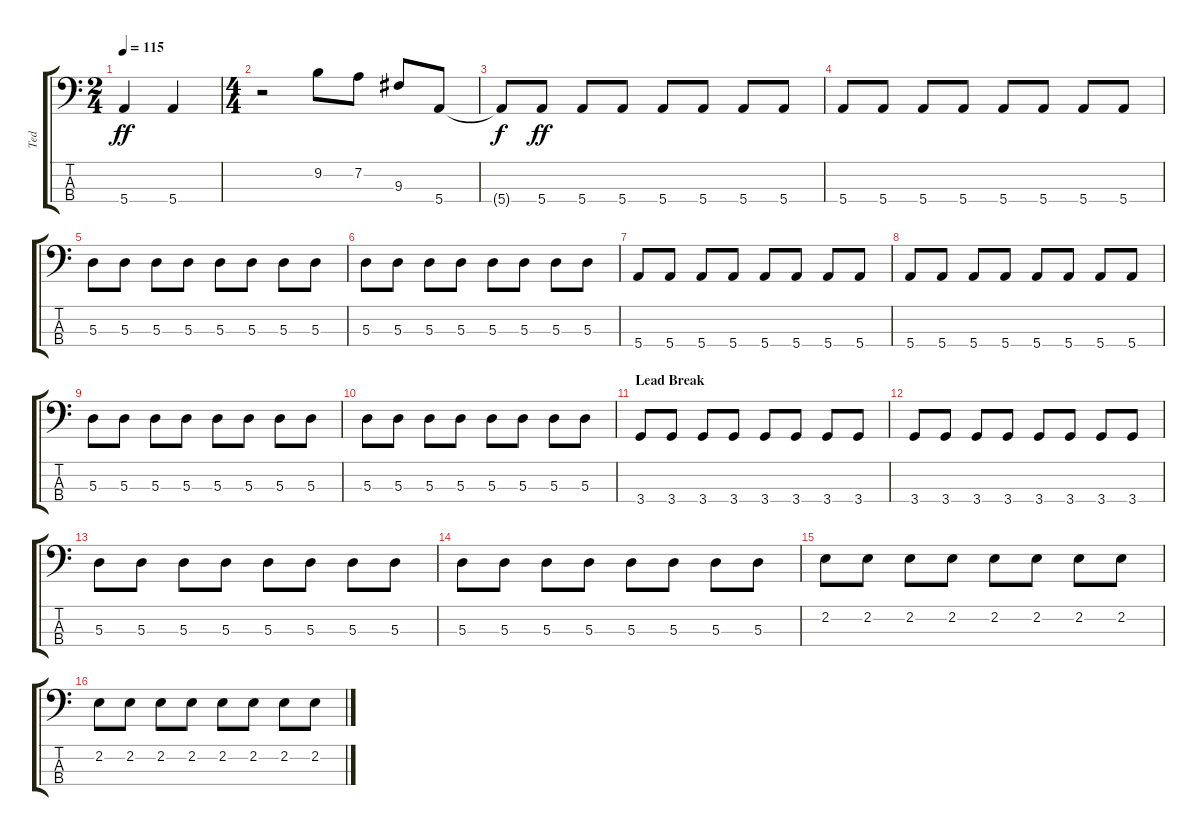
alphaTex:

\track ("Ted" "Ted") {instrument electricbassfinger}
\staff {score tabs}
\tuning (G2 D2 A1 E1) {hide}
\ts (2 4)
\tempo 115
\clef f4
\ks c
5.4.4{dy ff} 5.4.4 |
\ts (4 4)
r.2 9.2.8 7.2.8 9.3.8 5.4.8 |
5.4{t}.8{dy f} 5.4.8{dy ff} 5.4.8 5.4.8 5.4.8 5.4.8 5.4.8 5.4.8 |
5.4.8 5.4.8 5.4.8 5.4.8 5.4.8 5.4.8 5.4.8 5.4.8 |
5.3.8 5.3.8 5.3.8 5.3.8 5.3.8 5.3.8 5.3.8 5.3.8 |
5.3.8 5.3.8 5.3.8 5.3.8 5.3.8 5.3.8 5.3.8 5.3.8 |
5.4.8 5.4.8 5.4.8 5.4.8 5.4.8 5.4.8 5.4.8 5.4.8 |
5.4.8 5.4.8 5.4.8 5.4.8 5.4.8 5.4.8 5.4.8 5.4.8 |
5.3.8 5.3.8 5.3.8 5.3.8 5.3.8 5.3.8 5.3.8 5.3.8 |
5.3.8 5.3.8 5.3.8 5.3.8 5.3.8 5.3.8 5.3.8 5.3.8 |
\section ("" "Lead Break")
3.4.8 3.4.8 3.4.8 3.4.8 3.4.8 3.4.8 3.4.8 3.4.8 |
3.4.8 3.4.8 3.4.8 3.4.8 3.4.8 3.4.8 3.4.8 3.4.8 |
5.3.8 5.3.8 5.3.8 5.3.8 5.3.8 5.3.8 5.3.8 5.3.8 |
5.3.8 5.3.8 5.3.8 5.3.8 5.3.8 5.3.8 5.3.8 5.3.8 |
2.2.8 2.2.8 2.2.8 2.2.8 2.2.8 2.2.8 2.2.8 2.2.8 |
2.2.8 2.2.8 2.2.8 2.2.8 2.2.8 2.2.8 2.2.8 2.2.8
